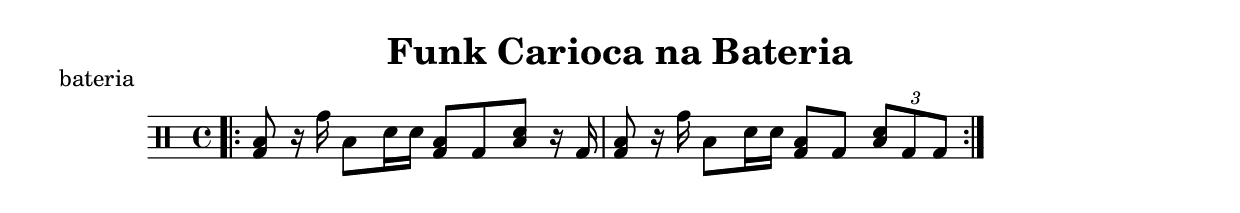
% Funk Carioca na Bateria
% baseado vídeo https://www.youtube.com/watch?v=E-GVCxE8La4

\version "2.22.2"

\header {
  title = "Funk Carioca na Bateria"
  subtitle = ##f
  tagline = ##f
}

bumbo = \drummode {
  bd8 
}

funkCariocaA = \drummode {
  \time 4/4  
  
  <bd toml>8 r16 tomh16 
  toml8 sn16 sn16 
  <bd toml>8 bd8
  <toml sn>8 r16 bd16
  |
  <bd toml>8 r16 tomh16 
  toml8 sn16 sn16 
  <bd toml>8 bd8  
  \tuplet 3/2 { <toml sn>8 bd8 bd8 }  
}

funkCariocaB = \drummode {

  \time 4/4  
  
  <bd>8 r8
  sn16 sn16 r8
  bd8 bd8
  <sn>8 r16 bd16
  |
  <bd>8 r8
  sn16 sn16 r8
  <bd>8 bd8  
  \tuplet 3/2 { <sn>8 bd8 bd8 }  
}

\score {
  \header {
    piece = "bateria"
  }    
  \new DrumStaff {
	\repeat volta 4 { \bar ".|:" \funkCariocaA }
  }
  
  \layout { }  
}

\score {
  \unfoldRepeats {
    \new DrumStaff {
		\repeat volta 2 { \funkCariocaA }
        \repeat volta 2 { \funkCariocaB }
        \repeat volta 2 { \funkCariocaA }
	}
  }
  
  \midi { 
    \tempo 4 = 132
  }

}